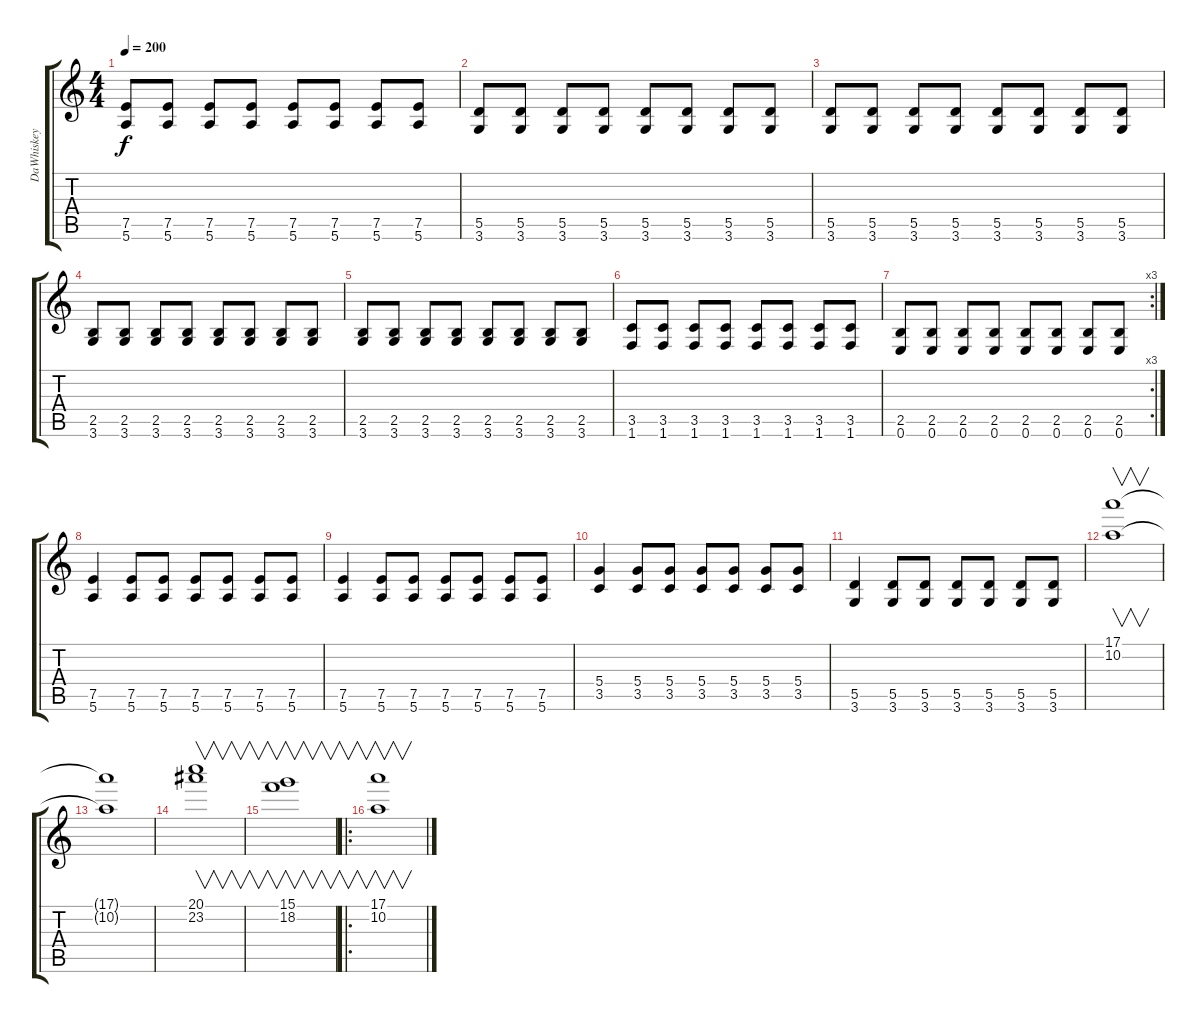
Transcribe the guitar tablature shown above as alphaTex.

\track ("DaWhiskey" "DaWhiskey") {instrument distortionguitar}
\staff {score tabs}
\tuning (E4 B3 G3 D3 A2 E2) {hide}
\ts (4 4)
\tempo 200
\clef g2
\ks c
(7.5 5.6).8{dy f} (7.5 5.6).8 (7.5 5.6).8 (7.5 5.6).8 (7.5 5.6).8 (7.5 5.6).8 (7.5 5.6).8 (7.5 5.6).8 |
(5.5 3.6).8 (5.5 3.6).8 (5.5 3.6).8 (5.5 3.6).8 (5.5 3.6).8 (5.5 3.6).8 (5.5 3.6).8 (5.5 3.6).8 |
(5.5 3.6).8 (5.5 3.6).8 (5.5 3.6).8 (5.5 3.6).8 (5.5 3.6).8 (5.5 3.6).8 (5.5 3.6).8 (5.5 3.6).8 |
(2.5 3.6).8 (2.5 3.6).8 (2.5 3.6).8 (2.5 3.6).8 (2.5 3.6).8 (2.5 3.6).8 (2.5 3.6).8 (2.5 3.6).8 |
(2.5 3.6).8 (2.5 3.6).8 (2.5 3.6).8 (2.5 3.6).8 (2.5 3.6).8 (2.5 3.6).8 (2.5 3.6).8 (2.5 3.6).8 |
(3.5 1.6).8 (3.5 1.6).8 (3.5 1.6).8 (3.5 1.6).8 (3.5 1.6).8 (3.5 1.6).8 (3.5 1.6).8 (3.5 1.6).8 |
\rc 3
(2.5 0.6).8 (2.5 0.6).8 (2.5 0.6).8 (2.5 0.6).8 (2.5 0.6).8 (2.5 0.6).8 (2.5 0.6).8 (2.5 0.6).8 |
(7.5 5.6).4 (7.5 5.6).8 (7.5 5.6).8 (7.5 5.6).8 (7.5 5.6).8 (7.5 5.6).8 (7.5 5.6).8 |
(7.5 5.6).4 (7.5 5.6).8 (7.5 5.6).8 (7.5 5.6).8 (7.5 5.6).8 (7.5 5.6).8 (7.5 5.6).8 |
(5.4 3.5).4 (5.4 3.5).8 (5.4 3.5).8 (5.4 3.5).8 (5.4 3.5).8 (5.4 3.5).8 (5.4 3.5).8 |
(5.5 3.6).4 (5.5 3.6).8 (5.5 3.6).8 (5.5 3.6).8 (5.5 3.6).8 (5.5 3.6).8 (5.5 3.6).8 |
(17.1 10.2).1{v} |
(17.1{t} 10.2{t}).1 |
(20.1 23.2).1{v} |
(15.1 18.2).1{v} |
\ro
(17.1 10.2).1{v}
